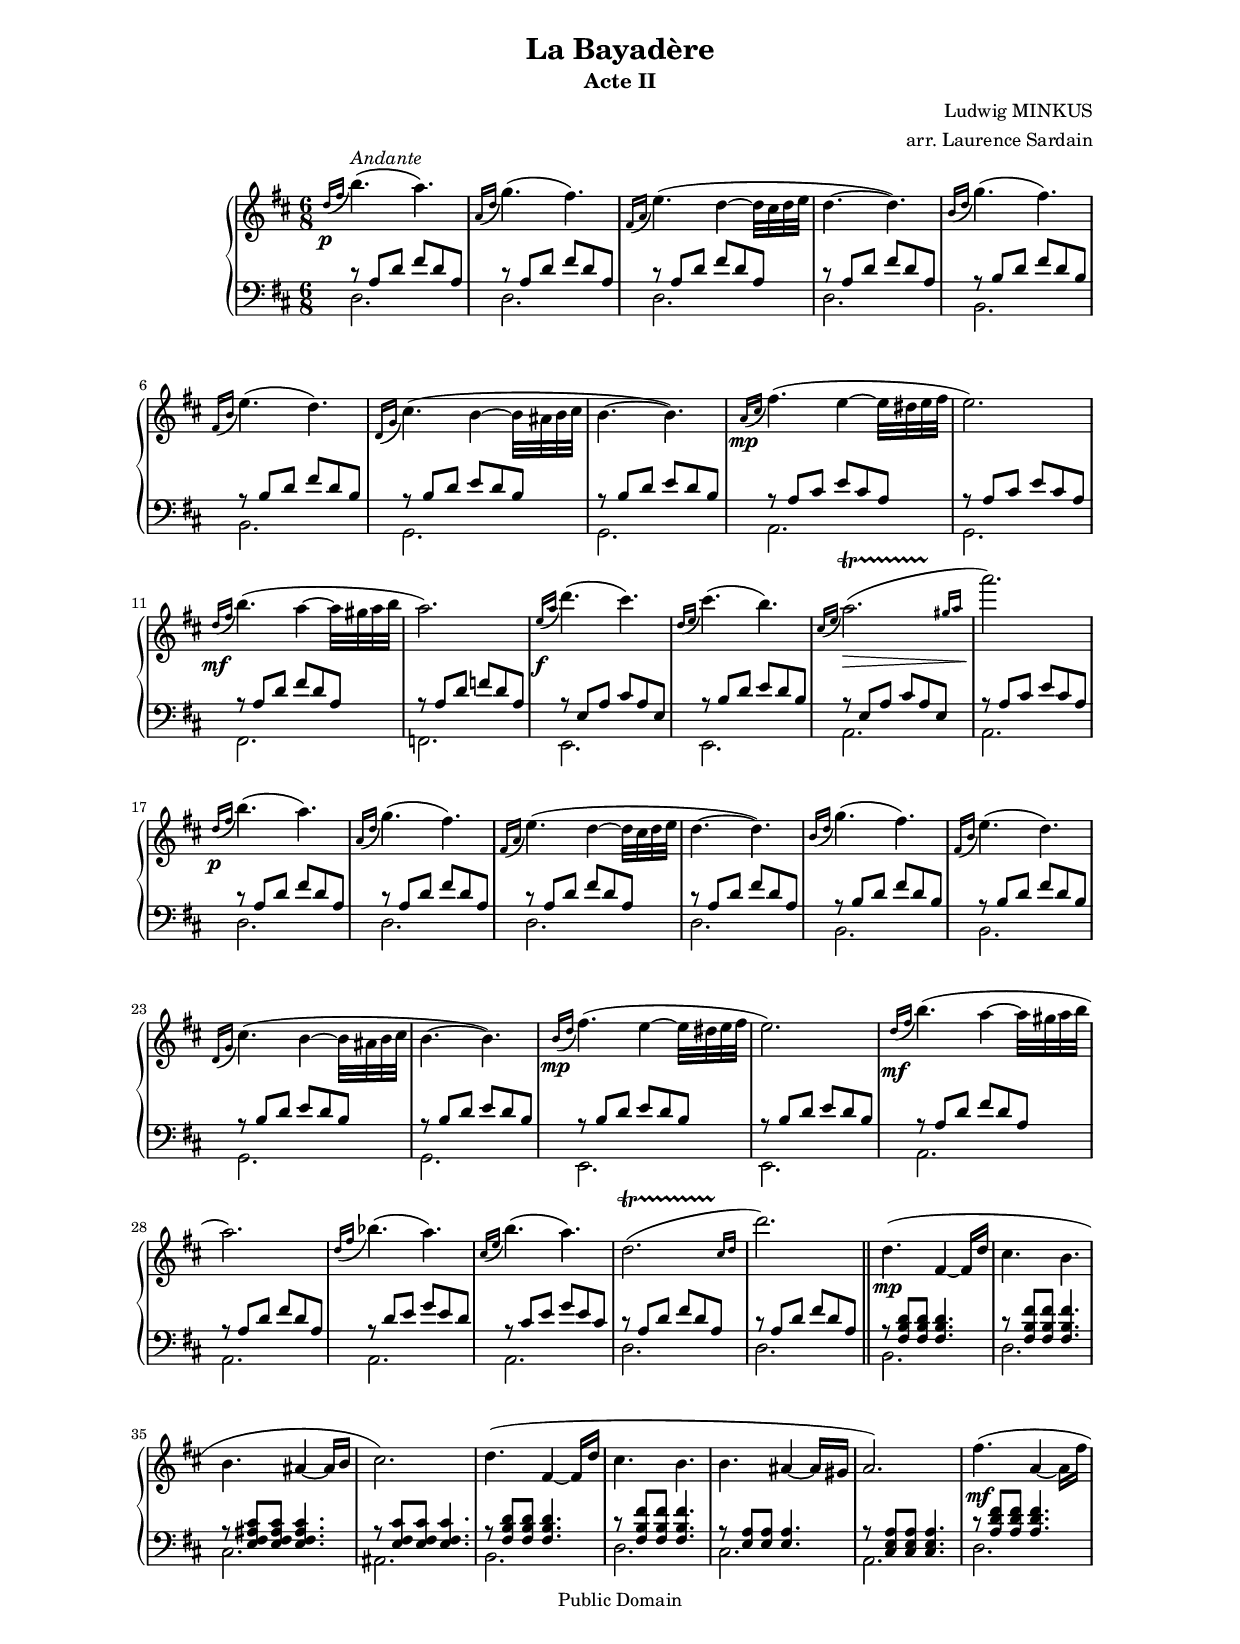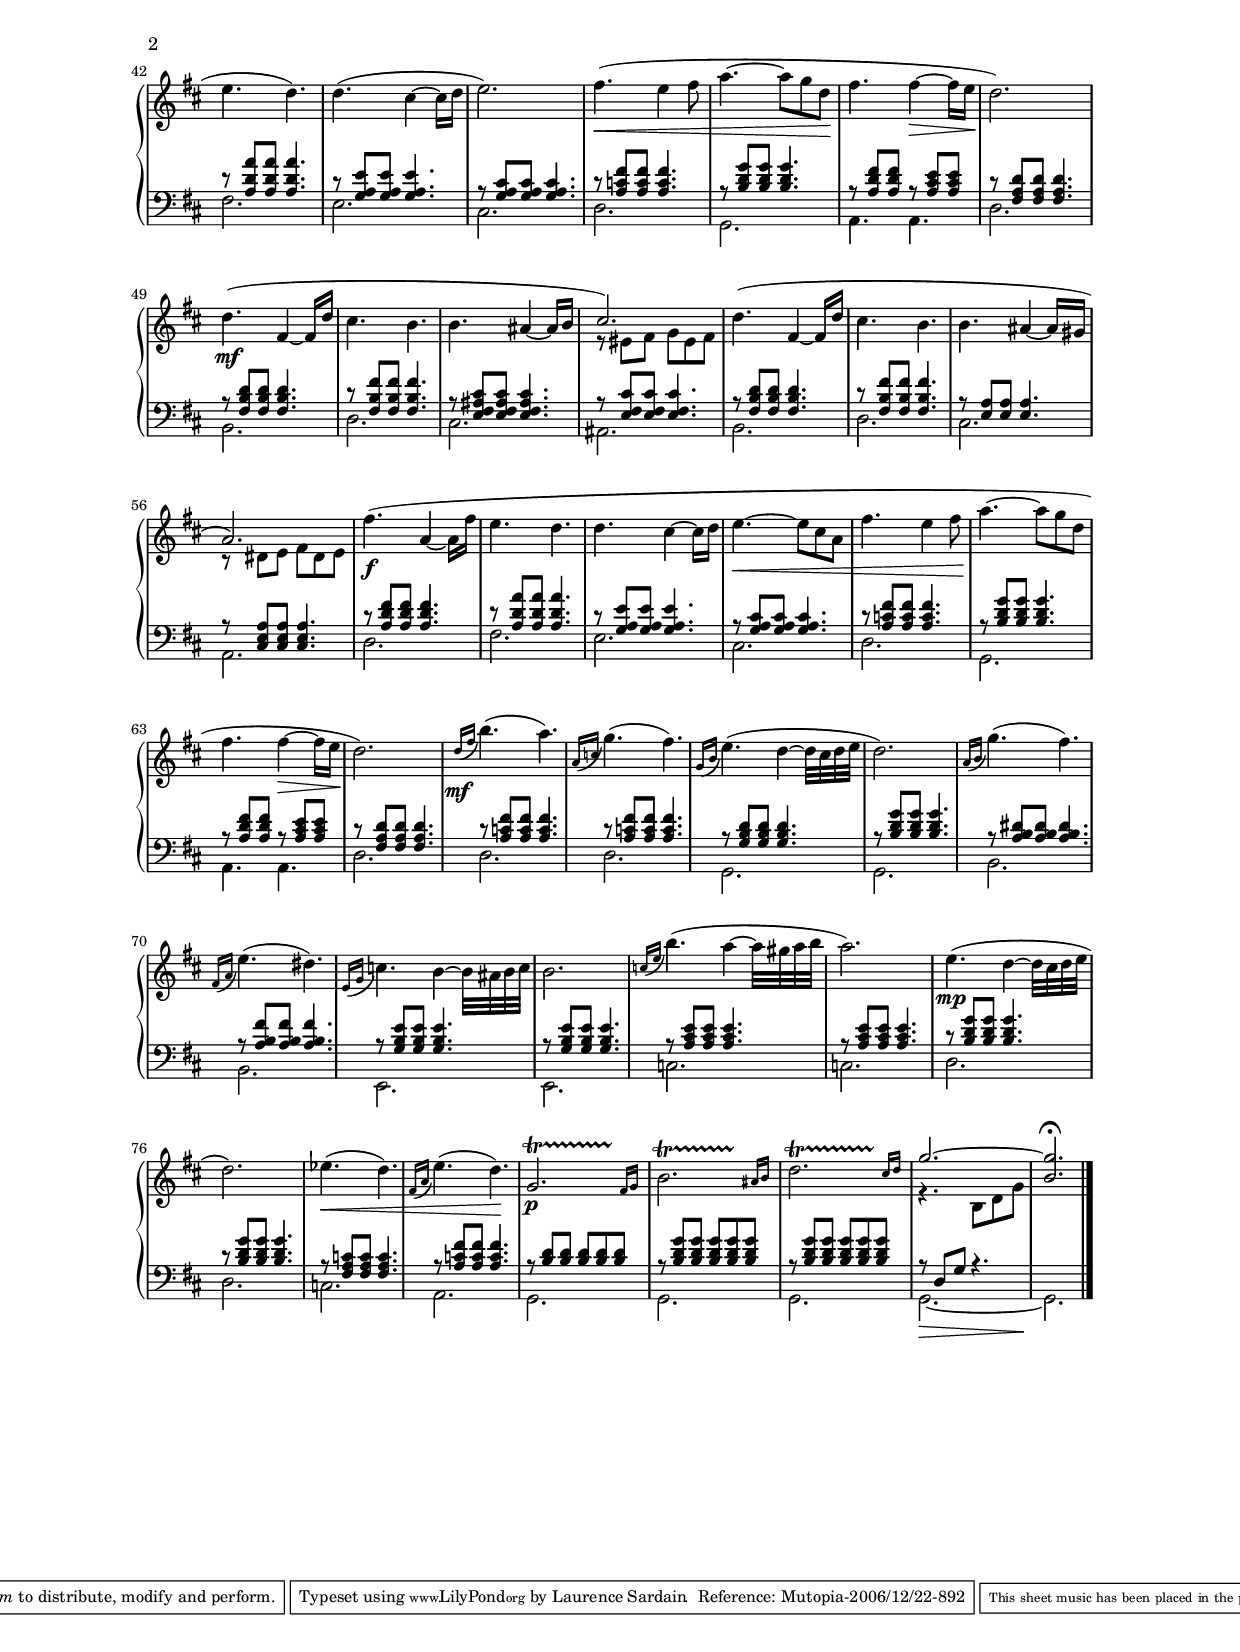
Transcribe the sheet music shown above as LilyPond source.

\version "2.10.0"
\include "catalan.ly" 
#(set-global-staff-size 16)

\header {
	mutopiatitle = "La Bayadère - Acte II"
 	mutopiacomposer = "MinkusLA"
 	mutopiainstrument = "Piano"
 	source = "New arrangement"
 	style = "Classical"
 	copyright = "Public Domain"
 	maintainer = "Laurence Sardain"
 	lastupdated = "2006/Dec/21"
	title = "La Bayadère"
	subtitle = "Acte II"
	composer = "Ludwig MINKUS"
	arranger = "arr. Laurence Sardain"
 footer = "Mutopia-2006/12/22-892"
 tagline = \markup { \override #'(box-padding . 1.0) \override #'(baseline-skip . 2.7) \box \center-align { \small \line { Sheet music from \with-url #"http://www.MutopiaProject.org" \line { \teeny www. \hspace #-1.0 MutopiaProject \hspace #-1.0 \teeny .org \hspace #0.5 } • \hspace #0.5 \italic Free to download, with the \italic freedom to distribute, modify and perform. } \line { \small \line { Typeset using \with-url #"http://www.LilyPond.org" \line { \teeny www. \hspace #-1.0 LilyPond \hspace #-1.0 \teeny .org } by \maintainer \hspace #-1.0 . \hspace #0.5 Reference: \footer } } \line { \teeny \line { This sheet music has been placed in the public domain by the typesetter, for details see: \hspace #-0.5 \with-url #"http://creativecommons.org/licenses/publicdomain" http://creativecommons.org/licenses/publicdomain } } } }
}


	


upper = \relative do' {
	\clef treble
	\key re \major
	\time 6/8
        \acciaccatura { re'16\p [fad] } \once \override TextScript #'padding =#2.0 si4.(^\markup {\italic Andante } la)  |
	\acciaccatura { la,16 [re] } sol4.( fad) |
	\acciaccatura {fad,16 [la] } mi'4.( re4~re32 dod re mi |
	re4.~re) |
	\acciaccatura { si16 [re ] }sol4.( fad) |
	\acciaccatura {fad,16 [si] } mi4.( re) |
	\acciaccatura {re,16 [sol] } dod4.( si4~si32 lad si dod |
	si4.~si) |
	\acciaccatura {la16\mp [dod] } fad4.( mi4~mi32 red mi fad |
	mi2.) |
	\acciaccatura {re16\mf [fad] } si4.( la4~la32 sold la si |
	la2.) |
	\acciaccatura {mi16\f [la] } re4.( dod) |
	\acciaccatura {re,16 [mi] } dod'4.( si) |
	\acciaccatura {dod,16 [mi] } 
	<< {la2.(\> \startTrillSpan } 
	{s2 s8. \grace {sold16[\stopTrillSpan la]}} >>
	la'2.)\! |
	\acciaccatura { re,,16\p [fad] } si4.( la)  |
	\acciaccatura { la,16 [re] } sol4.( fad) |
	\acciaccatura {fad,16 [la] } mi'4.( re4~re32 dod re mi |
	re4.~re) |
	\acciaccatura { si16 [re ] }sol4.( fad) |
	\acciaccatura {fad,16 [si] } mi4.( re) |
	\acciaccatura {re,16 [sol] } dod4.( si4~si32 lad si dod |
	si4.~si) |
	\acciaccatura {si16\mp [re] }fad4.( mi4~mi32 red mi fad |
	mi2.) |
	\acciaccatura {re16\mf [fad] } si4.( la4~la32 sold la si |
	la2.) |
	\acciaccatura {re,16[fad] } sib4.( la) |
	\acciaccatura {dod,16[mi]} si'4.( la) |
	<< {re,2.( \startTrillSpan } 
	{s2 s8.\grace {dod16[\stopTrillSpan re]}} >> |
	re'2.) |
	%2ème partie
	re,4.(\mp fad,4~fad16 re'16 |
	dod4. si |
	si4. lad4~lad16 si16 |
	dod2.) |
	re4.( fad,4~fad16 re'16 |
	dod4. si |
	si4. lad4~lad16 sold16 |
	la2.) |
	fad'4.(\mf la,4~la16 fad'16 |
	mi4. re) |
	re4.( dod4~dod16 re16 |
	mi2.) |
	fad4.(\< mi4 fad8 |
	la4.~la8 sol re\! |
	fad4. fad4\>~fad16 mi16\! |
	re2.) |
	<< { \oneVoice re4.(\mf fad,4~fad16 re'16 |
	dod4. si |
	si4. lad4~lad16 si16 |
	\voiceOne dod2.)}\\{s2.*3 | r8 mid, fad sol mid fad}>> |
	<< { \oneVoice re'4.( fad,4~fad16 re'16 |
	dod4. si |
	si4. lad4~lad16 sold16 |
	\voiceOne la2.)}\\{s2.*3 | r8 red, mi fad red mi}>> |
	fad'4.(\f la,4~la16 fad'16 |
	mi4. re |
	re4. dod4~dod16 re16 |
	mi4.\<~mi8 dod la  |
	fad'4. mi4 fad8 |
	la4.\!~la8 sol re |
	fad4. fad4\>~fad16 mi16\! |
	re2.) |
	\acciaccatura { re16\mf [fad] } si4.( la) |
	\acciaccatura { la,16 [do] } sol'4.( fad) |
	\acciaccatura { sol,16 [si] } mi4.( re4~re32 dod re mi |
	re2.) |
	\acciaccatura { la16 [si] } sol'4.( fad) |
	\acciaccatura {fad,16 [la] } mi'4.( red) |
	\acciaccatura {mi,16 [sol] } do4. si4~si32 lad si do |
	si2. |
	\acciaccatura {do16 [mi] } si'4.( la4~la32 sold la si |
	la2.) |
	mi4.(\mp re4~re32 dod re mi |
	re2.) |
	mib4.(\< re) |
	\acciaccatura {fad,16 [la] } mi'4.( re)\! |
	<< { sol,2.\p \startTrillSpan }
	{s2 s8. \grace {fad16 [\stopTrillSpan sol]}} >> |
	<< { si2. \startTrillSpan }
	{s2 s8. \grace {lad16 [\stopTrillSpan si]}} >> |
	<< { re2. \startTrillSpan }
	{s2 s8. \grace {dod16 [\stopTrillSpan re]}} >> |
	<< {sol2.~ <si, sol'>2. \fermata \bar"|."}\\{r4. si,8 re sol }>> |
	
}

lower = \relative do {
	\clef bass
	\key re \major
	\time 6/8
	\dynamicUp
	\grace s8
	<< {r8 la' re fad re la } \\ {re,2.} >> |
	<< {r8 la' re fad re la } \\ {re,2.} >> |
	<< {r8 la' re fad re la } \\ {re,2.} >> |
	<< {r8 la' re fad re la } \\ {re,2.} >> |
	<< {r8 si' re fad re si } \\ {si,2.} >> |
	<< {r8 si' re fad re si } \\ {si,2.} >> |
	<< {r8 si' re mi re si } \\ {sol,2.} >> |
	<< {r8 si' re mi re si } \\ {sol,2.} >> |
	<< {r8 la' dod mi dod la } \\ {la,2.} >> |
	<< {r8 la' dod mi dod la } \\ {sol,2.} >> |
	<< {r8 la' re fad re la } \\ {fad,2.} >> |
	<< {r8 la' re fa re la } \\ {fa,2.} >> |
	<< {r8 mi' la dod la mi } \\ {mi,2.} >> |
	<< {r8 si'' re mi re si } \\ {mi,,2.} >> |
	<< {r8 mi' la dod la mi } \\ {la,2.} >> |
	<< {r8 la' dod mi dod la } \\ {la,2.} >> |
	<< {r8 la' re fad re la } \\ {re,2.} >> |
	<< {r8 la' re fad re la } \\ {re,2.} >> |
	<< {r8 la' re fad re la } \\ {re,2.} >> |
	<< {r8 la' re fad re la } \\ {re,2.} >> |
	<< {r8 si' re fad re si } \\ {si,2.} >> |
	<< {r8 si' re fad re si } \\ {si,2.} >> |
	<< {r8 si' re mi re si } \\ {sol,2.} >> |
	<< {r8 si' re mi re si } \\ {sol,2.} >> |
	<< {r8 si' re mi re si } \\ {mi,,2.} >> |
	<< {r8 si'' re mi re si } \\ {mi,,2.} >> |
	<< {r8 la' re fad re la } \\ {la,2.} >> |
	<< {r8 la' re fad re la } \\ {la,2.} >> |
	<< {r8 re' mi sol mi re} \\ {la,2.} >> |
	<< {r8 dod' mi sol mi dod } \\ {la,2.} >> |
	<< {r8 la' re fad re la } \\ {re,2.} >> |
	<< {r8 la' re fad re la } \\ {re,2.} >> \bar"||"
	%2ème partie
	<< {r8 <fad si re> <fad si re> <fad si re>4. } \\ {si,2. } >> |
	<< {r8 <fad' si fad'> <fad si fad'> <fad si fad'>4.} \\ {re2.}>> |
	<< { r8 <mi fad lad dod> <mi fad lad dod> <mi fad lad dod>4.} \\ {dod2.}>> |
	<<{ r8 <mi fad dod'> <mi fad dod'> <mi fad dod'>4.} \\ {lad,2.}>>|
	<< {r8 <fad' si re> <fad si re> <fad si re>4. } \\ {si,2. } >> |
	<< {r8 <fad' si fad'> <fad si fad'> <fad si fad'>4.} \\ {re2.}>> |
	<< { r8 <mi la> <mi la> <mi la>4.} \\ {dod2.}>> |
	<< {r8 <dod mi la> <dod mi la> <dod mi la>4. } \\ {la2. }>> |
	<< {r8 <la' re fad> <la re fad> <la re fad>4. } \\ {re,2.}>> |
	<< {r8 <la' re la'> <la re la'> <la re la'>4. } \\ {fad2.}>> |	
	<< {r8 <sol la mi'> <sol la mi'> <sol la mi'>4. }\\{mi2.}>> |
	<< {r8 <sol la dod> <sol la dod> <sol la dod>4.}\\{dod,2.}>> |
	<< {r8 <la' do fad> <la do fad> <la do fad>4. }\\{re,2.}>> |
	<< { 
	r8 <si' re sol> <si re sol> <si re sol>4. |
	r8 <la re fad> <la re fad> r8 <la dod mi> <la dod mi> |
	r8 <fad la re> <fad la re> <fad la re>4. | 
	%reprise
	r8 <fad si re> <fad si re> <fad si re>4.
	r8 <fad si fad'> <fad si fad'> <fad si fad'>4.
	r8 <mi fad lad dod> <mi fad lad dod> <mi fad lad dod>4.
	r8 <mi fad dod'> <mi fad dod'> <mi fad dod'>4.
	r8 <fad si re> <fad si re> <fad si re>4.
	r8 <fad si fad'> <fad si fad'> <fad si fad'>4.
	r8 <mi la> <mi la> <mi la>4.
	r8 <dod mi la> <dod mi la> <dod mi la>4.
	r8 <la' re fad> <la re fad> <la re fad>4.
	r8 <la re la'> <la re la'> <la re la'>4. 
	r8 <sol la mi'> <sol la mi'> <sol la mi'>4.
	r8 <sol la dod> <sol la dod> <sol la dod>4.
	r8 <la do fad> <la do fad> <la do fad>4.
	r8 <si re sol> <si re sol> <si re sol>4. 
	r8 <la re fad> <la re fad> r8 <la dod mi> <la dod mi>
	r8 <fad la re> <fad la re> <fad la re>4. |
	\grace s8
	r8 <la do fad> <la do fad> <la do fad>4. |
	r8 <la do fad> <la do fad> <la do fad>4. |
	r8 <sol si re> <sol si re> <sol si re>4. |
	r8 <si re sol> <si re sol> <si re sol>4. |
	r8 <la si red> <la si red> <la si red>4. |
	r8 <la si fad'> <la si fad'> <la si fad'>4. |
	r8 <sol si mi> <sol si mi> <sol si mi>4. |
	r8 <sol si mi> <sol si mi> <sol si mi>4. |
	r8 <la dod mi> <la dod mi> <la dod mi>4. |
	r8 <la dod mi> <la dod mi> <la dod mi>4. |
	r8 <si re sol> <si re sol> <si re sol>4. |
	r8 <si re sol> <si re sol> <si re sol>4. |
	r8 <fad la do> <fad la do> <fad la do>4. |
	r8 <la do fad> <la do fad> <la do fad>4. |
	r8 <si re> <si re> <si re> <si re> <si re> |
	r8 <si re sol> <si re sol> <si re sol>  <si re sol> <si re sol>|
	r8 <si re sol> <si re sol> <si re sol> <si re sol> <si re sol> |
	r8 re, sol r4. |
	} \\ {
	sol,2. |
	la4. la |
	re2. 
	%reprise
	si |
	re |
	dod |
	lad |
	si |
	re |
	dod |
	la |
	re |
	fad |
	mi |
	dod |
	re |
	sol, |
	la4. la |
	re2. |
	re |
	re |
	sol, |
	sol |
	si |
	si |
	mi, |
	mi |
	do' |
	do |
	re |
	re |
	do |
	la |
	sol |
	sol |
	sol |
	sol\>~ |
	sol\! |
	}>>
	
}      


     
\score {<<
	
	\context PianoStaff = prima <<
		\set PianoStaff.instrumentName = "Piano  "
		\context Staff = uppera \upper
		\context Staff = lowera \lower
	>>
	>>
	\layout { }
	\midi { 
		\context {
      			\Score
      			tempoWholesPerMinute = #(ly:make-moment 130 8)
      		}
      	}
}

\paper {
	top-margin = 1.5\cm
	bottom-margin = 1.5\cm
	left-margin = 2.5\cm
	line-width = 16.0\cm
} 
